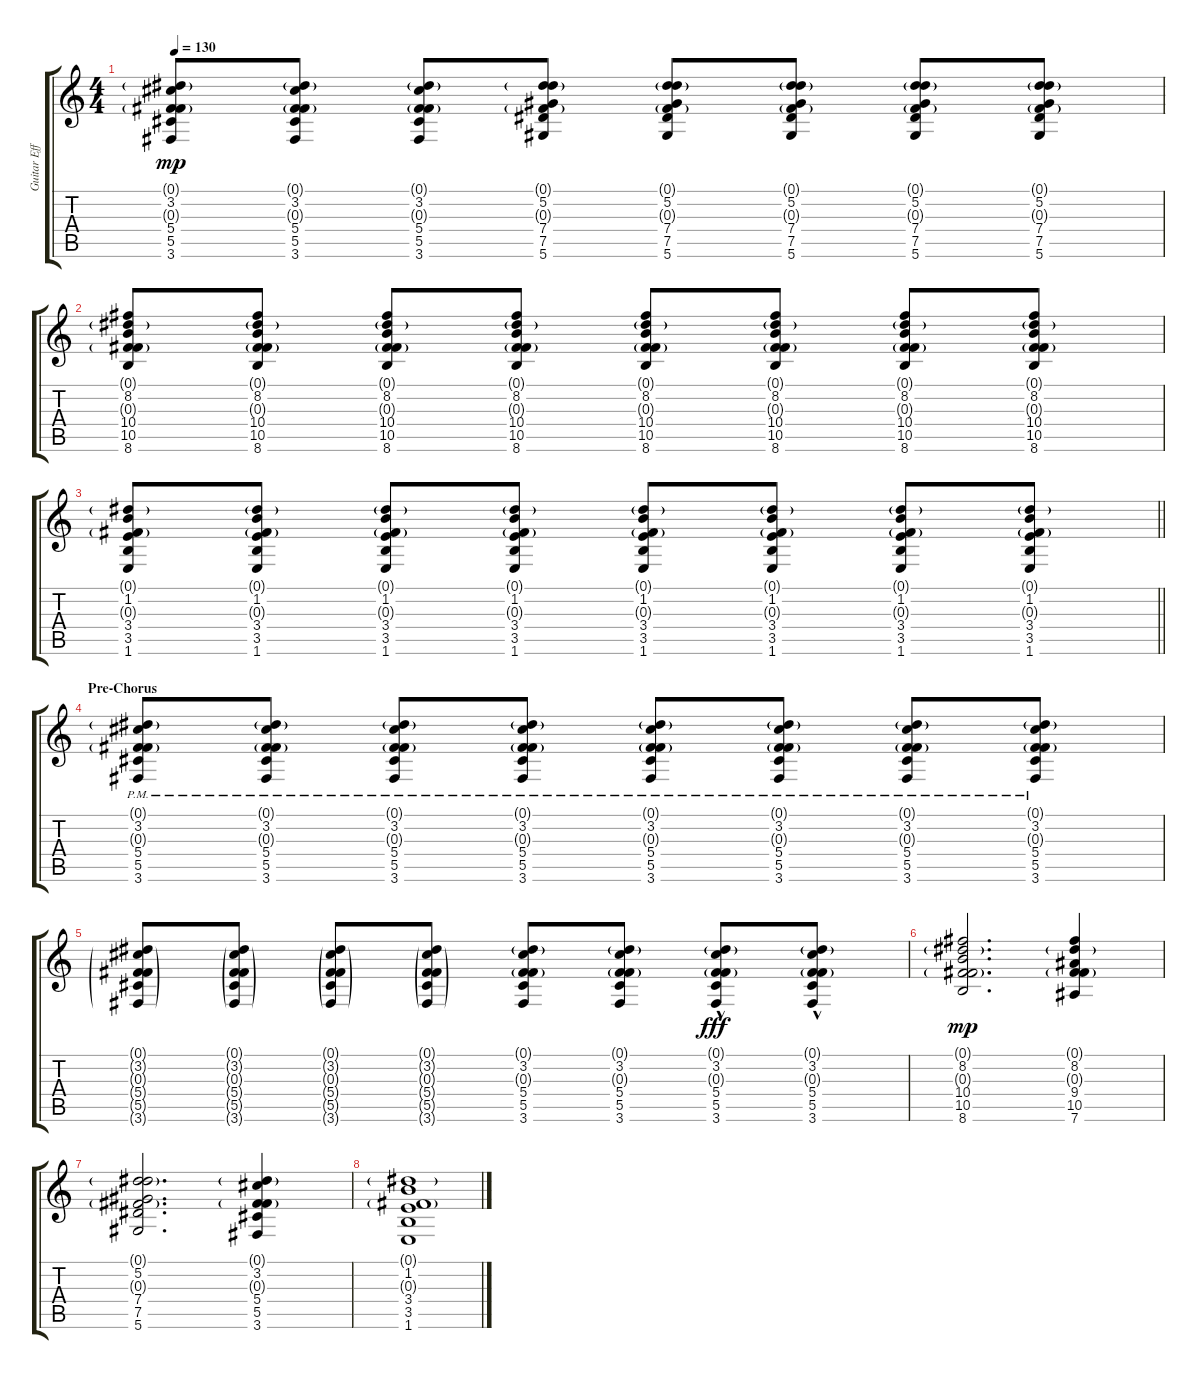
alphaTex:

\track ("Guitar Effects 1" "Guitar Eff") {instrument electricguitarclean}
\staff {score tabs}
\tuning (Eb4 Bb3 Gb3 Db3 Ab2 Eb2) {hide}
\ts (4 4)
\tempo 130
\clef g2
\ks c
(0.1{g} 3.2 0.3{g} 5.4 5.5 3.6).8{dy mp} (0.1{g} 3.2 0.3{g} 5.4 5.5 3.6).8 (0.1{g} 3.2 0.3{g} 5.4 5.5 3.6).8 (0.1{g} 5.2 0.3{g} 7.4 7.5 5.6).8 (0.1{g} 5.2 0.3{g} 7.4 7.5 5.6).8 (0.1{g} 5.2 0.3{g} 7.4 7.5 5.6).8 (0.1{g} 5.2 0.3{g} 7.4 7.5 5.6).8 (0.1{g} 5.2 0.3{g} 7.4 7.5 5.6).8 |
(0.1{g} 8.2 0.3{g} 10.4 10.5 8.6).8 (0.1{g} 8.2 0.3{g} 10.4 10.5 8.6).8 (0.1{g} 8.2 0.3{g} 10.4 10.5 8.6).8 (0.1{g} 8.2 0.3{g} 10.4 10.5 8.6).8 (0.1{g} 8.2 0.3{g} 10.4 10.5 8.6).8 (0.1{g} 8.2 0.3{g} 10.4 10.5 8.6).8 (0.1{g} 8.2 0.3{g} 10.4 10.5 8.6).8 (0.1{g} 8.2 0.3{g} 10.4 10.5 8.6).8 |
\barLineRight lightlight
(0.1{g} 1.2 0.3{g} 3.4 3.5 1.6).8 (0.1{g} 1.2 0.3{g} 3.4 3.5 1.6).8 (0.1{g} 1.2 0.3{g} 3.4 3.5 1.6).8 (0.1{g} 1.2 0.3{g} 3.4 3.5 1.6).8 (0.1{g} 1.2 0.3{g} 3.4 3.5 1.6).8 (0.1{g} 1.2 0.3{g} 3.4 3.5 1.6).8 (0.1{g} 1.2 0.3{g} 3.4 3.5 1.6).8 (0.1{g} 1.2 0.3{g} 3.4 3.5 1.6).8 |
\section ("" "Pre-Chorus")
(0.1{g pm} 3.2{pm} 0.3{g pm} 5.4{pm} 5.5{pm} 3.6{pm}).8 (0.1{g pm} 3.2{pm} 0.3{g pm} 5.4{pm} 5.5{pm} 3.6{pm}).8 (0.1{g pm} 3.2{pm} 0.3{g pm} 5.4{pm} 5.5{pm} 3.6{pm}).8 (0.1{g pm} 3.2{pm} 0.3{g pm} 5.4{pm} 5.5{pm} 3.6{pm}).8 (0.1{g pm} 3.2{pm} 0.3{g pm} 5.4{pm} 5.5{pm} 3.6{pm}).8 (0.1{g pm} 3.2{pm} 0.3{g pm} 5.4{pm} 5.5{pm} 3.6{pm}).8 (0.1{g pm} 3.2{pm} 0.3{g pm} 5.4{pm} 5.5{pm} 3.6{pm}).8 (0.1{g pm} 3.2{pm} 0.3{g pm} 5.4{pm} 5.5{pm} 3.6{pm}).8 |
(0.1{g} 3.2{g} 0.3{g} 5.4{g} 5.5{g} 3.6{g}).8 (0.1{g} 3.2{g} 0.3{g} 5.4{g} 5.5{g} 3.6{g}).8 (0.1{g} 3.2{g} 0.3{g} 5.4{g} 5.5{g} 3.6{g}).8 (0.1{g} 3.2{g} 0.3{g} 5.4{g} 5.5{g} 3.6{g}).8 (0.1{g} 3.2 0.3{g} 5.4 5.5 3.6).8 (0.1{g} 3.2 0.3{g} 5.4 5.5 3.6).8 (0.1{g} 3.2{hac} 0.3{g} 5.4{hac} 5.5{hac} 3.6{hac}).8{dy fff} (0.1{g} 3.2{hac} 0.3{g} 5.4{hac} 5.5{hac} 3.6{hac}).8 |
(0.1{g} 8.2 0.3{g} 10.4 10.5 8.6).2{d dy mp} (0.1{g} 8.2 0.3{g} 9.4 10.5 7.6).4 |
(0.1{g} 5.2 0.3{g} 7.4 7.5 5.6).2{d} (0.1{g} 3.2 0.3{g} 5.4 5.5 3.6).4 |
(0.1{g} 1.2 0.3{g} 3.4 3.5 1.6).1
